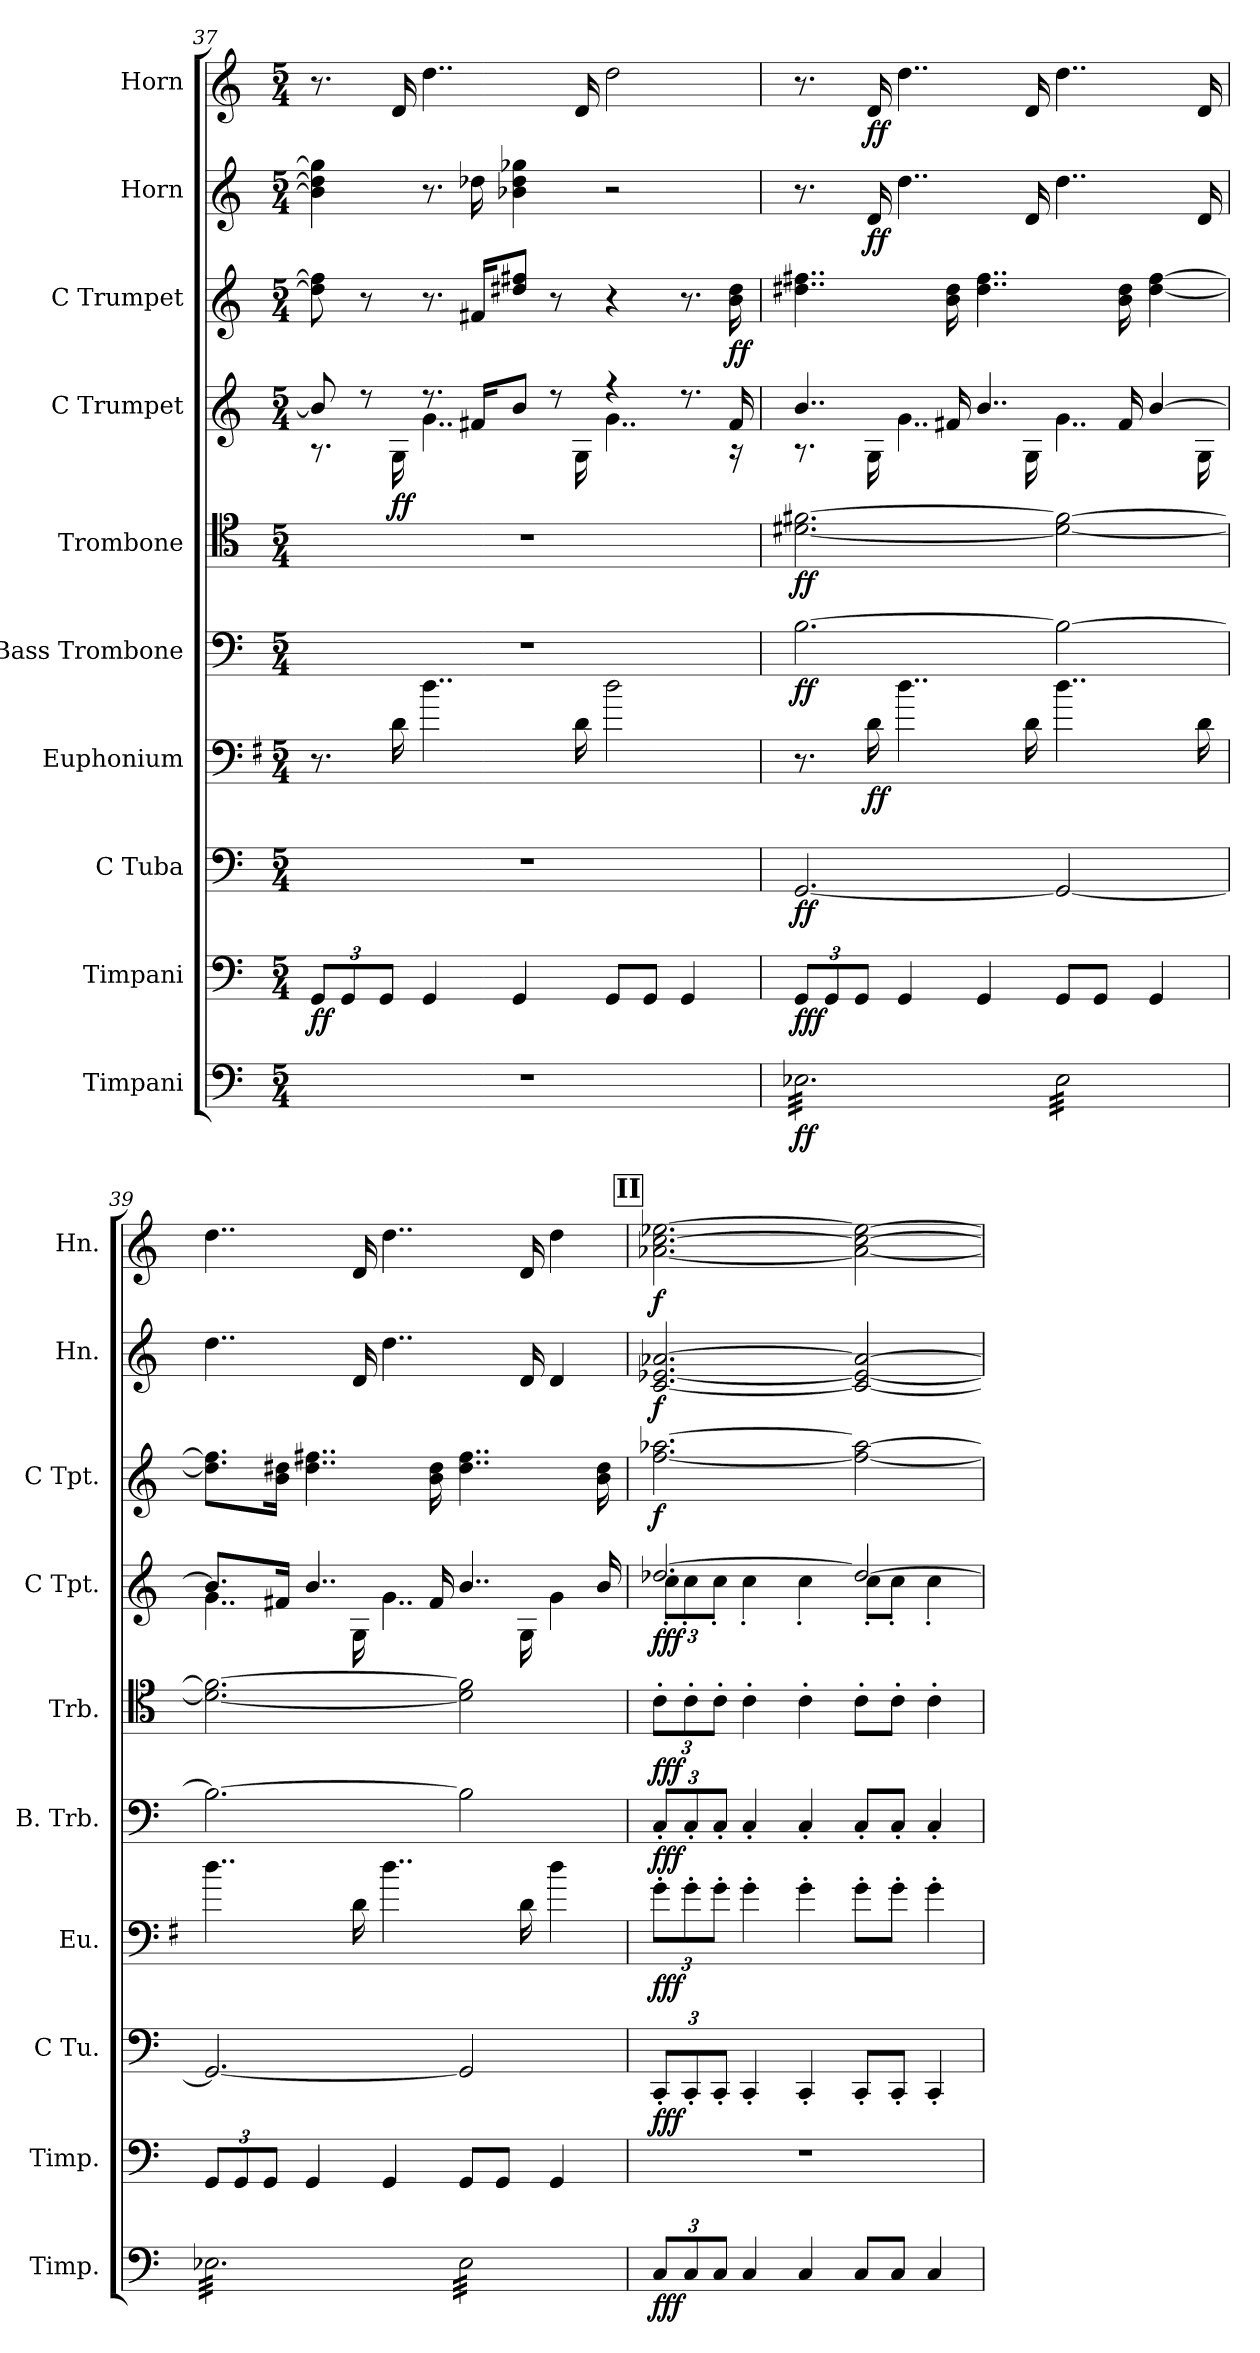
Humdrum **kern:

**kern	**dynam	**kern	**dynam	**kern	**dynam	**kern	**dynam	**kern	**dynam	**kern	**dynam	**kern	**dynam	**kern	**dynam	**kern	**dynam	**kern	**dynam
*part10	*part10	*part9	*part9	*part8	*part8	*part7	*part7	*part6	*part6	*part5	*part5	*part4	*part4	*part3	*part3	*part2	*part2	*part1	*part1
*staff10	*staff10	*staff9	*staff9	*staff8	*staff8	*staff7	*staff7	*staff6	*staff6	*staff5	*staff5	*staff4	*staff4	*staff3	*staff3	*staff2	*staff2	*staff1	*staff1
*I"Timpani	*	*I"Timpani	*	*I"C Tuba	*	*I"Euphonium	*	*I"Bass Trombone	*	*I"Trombone	*	*I"C Trumpet	*	*I"C Trumpet	*	*I"Horn	*	*I"Horn	*
*I'Timp.	*	*I'Timp.	*	*I'C Tu.	*	*I'Eu.	*	*I'B. Trb.	*	*I'Trb.	*	*I'C Tpt.	*	*I'C Tpt.	*	*I'Hn.	*	*I'Hn.	*
*clefF4	*	*clefF4	*	*clefF4	*	*clefF4	*	*clefF4	*	*clefC4	*	*clefG2	*	*clefG2	*	*clefG2	*	*clefG2	*
*	*	*	*	*	*	*ITrd4c7	*	*	*	*	*	*	*	*	*	*ITrd4c7	*	*ITrd4c7	*
*k[]	*	*k[]	*	*k[]	*	*k[]	*	*k[]	*	*k[]	*	*k[]	*	*k[]	*	*k[b-]	*	*k[b-]	*
*C:	*	*C:	*	*C:	*	*C:	*	*C:	*	*C:	*	*C:	*	*C:	*	*F:	*	*F:	*
*M5/4	*	*M5/4	*	*M5/4	*	*M5/4	*	*M5/4	*	*M5/4	*	*M5/4	*	*M5/4	*	*M5/4	*	*M5/4	*
*	*	*Xbrackettup	*	*	*	*	*	*	*	*	*	*	*	*	*	*	*	*	*
=37	=37	=37	=37	=37	=37	=37	=37	=37	=37	=37	=37	=37	=37	=37	=37	=37	=37	=37	=37
*	*	*	*	*	*	*	*	*	*	*	*	*^	*	*	*	*	*	*	*
!	!	!	!LO:DY:b	!	!	!	!	!	!	!	!	!	!	!	!	!	!	!	!	!
4%5r	.	12GG/L	ff	4%5r	.	8.r	.	4%5r	.	4%5r	.	8b/]	8.r	.	8dd#\] 8ff#\]	.	4e-\] 4g-\] 4cc-\]	.	8.r	.
.	.	12GG/	.	.	.	.	.	.	.	.	.	.	.	.	.	.	.	.	.	.
.	.	.	.	.	.	.	.	.	.	.	.	8r	.	.	8r	.	.	.	.	.
.	.	12GG/J	.	.	.	.	.	.	.	.	.	.	.	.	.	.	.	.	.	.
!	!	!	!	!	!	!	!	!	!	!	!	!	!	!LO:DY:b	!	!	!	!	!	!
.	.	.	.	.	.	16G\	.	.	.	.	.	.	16G\	ff	.	.	.	.	16G/	.
.	.	4GG/	.	.	.	4..g\	.	.	.	.	.	8.r	4..g\	.	8.r	.	8.r	.	4..g\	.
.	.	.	.	.	.	.	.	.	.	.	.	16f#X/KL	.	.	16f#X/KL	.	16g-X\	.	.	.
.	.	4GG/	.	.	.	.	.	.	.	.	.	8b/J	.	.	8dd#X/ 8ff#X/J	.	4e-X\ 4g-\ 4cc-X\	.	.	.
.	.	.	.	.	.	.	.	.	.	.	.	8r	.	.	8r	.	.	.	.	.
.	.	.	.	.	.	16G\	.	.	.	.	.	.	16G\	.	.	.	.	.	16G/	.
.	.	8GG/L	.	.	.	2g\	.	.	.	.	.	4r	4..g\	.	4r	.	2r	.	2g\	.
.	.	8GG/J	.	.	.	.	.	.	.	.	.	.	.	.	.	.	.	.	.	.
.	.	4GG/	.	.	.	.	.	.	.	.	.	8.r	.	.	8.r	.	.	.	.	.
!	!	!	!	!	!	!	!	!	!	!	!	!	!	!	!	!LO:DY:b	!	!	!	!
.	.	.	.	.	.	.	.	.	.	.	.	16f#/	16r	.	16b\ 16dd#\	ff	.	.	.	.
!!LO:PB:g=z
=38	=38	=38	=38	=38	=38	=38	=38	=38	=38	=38	=38	=38	=38	=38	=38	=38	=38	=38	=38	=38
!	!LO:DY:b	!	!LO:DY:b	!	!LO:DY:b	!	!	!	!LO:DY:b	!	!LO:DY:b	!	!	!	!	!	!	!	!	!
*tremolo	*	*	*	*	*	*	*	*	*	*	*	*	*	*	*	*	*	*	*	*
32E-X\LLL	ff	12GG/L	fff	[2.GG/	ff	8.r	.	[2.B\	ff	[2.d#X\ [2.f#X\	ff	4..b/	8.r	.	4..dd#X\ 4..ff#X\	.	8.r	.	8.r	.
32E-X\	.	.	.	.	.	.	.	.	.	.	.	.	.	.	.	.	.	.	.	.
32E-X\	.	.	.	.	.	.	.	.	.	.	.	.	.	.	.	.	.	.	.	.
.	.	12GG/	.	.	.	.	.	.	.	.	.	.	.	.	.	.	.	.	.	.
32E-X\	.	.	.	.	.	.	.	.	.	.	.	.	.	.	.	.	.	.	.	.
32E-X\	.	.	.	.	.	.	.	.	.	.	.	.	.	.	.	.	.	.	.	.
32E-X\	.	.	.	.	.	.	.	.	.	.	.	.	.	.	.	.	.	.	.	.
.	.	12GG/J	.	.	.	.	.	.	.	.	.	.	.	.	.	.	.	.	.	.
!	!	!	!	!	!	!	!LO:DY:b	!	!	!	!	!	!	!	!	!	!	!LO:DY:b	!	!LO:DY:b
32E-X\	.	.	.	.	.	16G\	ff	.	.	.	.	.	16G\	.	.	.	16G/	ff	16G/	ff
32E-X\	.	.	.	.	.	.	.	.	.	.	.	.	.	.	.	.	.	.	.	.
32E-X\	.	4GG/	.	.	.	4..g\	.	.	.	.	.	.	4..g\	.	.	.	4..g\	.	4..g\	.
32E-X\	.	.	.	.	.	.	.	.	.	.	.	.	.	.	.	.	.	.	.	.
32E-X\	.	.	.	.	.	.	.	.	.	.	.	.	.	.	.	.	.	.	.	.
32E-X\	.	.	.	.	.	.	.	.	.	.	.	.	.	.	.	.	.	.	.	.
32E-X\	.	.	.	.	.	.	.	.	.	.	.	.	.	.	.	.	.	.	.	.
32E-X\	.	.	.	.	.	.	.	.	.	.	.	.	.	.	.	.	.	.	.	.
32E-X\	.	.	.	.	.	.	.	.	.	.	.	16f#X/	.	.	16b\ 16dd#\	.	.	.	.	.
32E-X\	.	.	.	.	.	.	.	.	.	.	.	.	.	.	.	.	.	.	.	.
32E-X\	.	4GG/	.	.	.	.	.	.	.	.	.	4..b/	.	.	4..dd#\ 4..ff#\	.	.	.	.	.
32E-X\	.	.	.	.	.	.	.	.	.	.	.	.	.	.	.	.	.	.	.	.
32E-X\	.	.	.	.	.	.	.	.	.	.	.	.	.	.	.	.	.	.	.	.
32E-X\	.	.	.	.	.	.	.	.	.	.	.	.	.	.	.	.	.	.	.	.
32E-X\	.	.	.	.	.	.	.	.	.	.	.	.	.	.	.	.	.	.	.	.
32E-X\	.	.	.	.	.	.	.	.	.	.	.	.	.	.	.	.	.	.	.	.
32E-X\	.	.	.	.	.	16G\	.	.	.	.	.	.	16G\	.	.	.	16G/	.	16G/	.
32E-X\JJJ	.	.	.	.	.	.	.	.	.	.	.	.	.	.	.	.	.	.	.	.
32E-\LLL	.	8GG/L	.	2GG/_	.	4..g\	.	2B\_	.	2d#\_ 2f#\_	.	.	4..g\	.	.	.	4..g\	.	4..g\	.
32E-\	.	.	.	.	.	.	.	.	.	.	.	.	.	.	.	.	.	.	.	.
32E-\	.	.	.	.	.	.	.	.	.	.	.	.	.	.	.	.	.	.	.	.
32E-\	.	.	.	.	.	.	.	.	.	.	.	.	.	.	.	.	.	.	.	.
32E-\	.	8GG/J	.	.	.	.	.	.	.	.	.	.	.	.	.	.	.	.	.	.
32E-\	.	.	.	.	.	.	.	.	.	.	.	.	.	.	.	.	.	.	.	.
32E-\	.	.	.	.	.	.	.	.	.	.	.	16f#/	.	.	16b\ 16dd#\	.	.	.	.	.
32E-\	.	.	.	.	.	.	.	.	.	.	.	.	.	.	.	.	.	.	.	.
32E-\	.	4GG/	.	.	.	.	.	.	.	.	.	[4b/	.	.	[4dd#\ [4ff#\	.	.	.	.	.
32E-\	.	.	.	.	.	.	.	.	.	.	.	.	.	.	.	.	.	.	.	.
32E-\	.	.	.	.	.	.	.	.	.	.	.	.	.	.	.	.	.	.	.	.
32E-\	.	.	.	.	.	.	.	.	.	.	.	.	.	.	.	.	.	.	.	.
32E-\	.	.	.	.	.	.	.	.	.	.	.	.	.	.	.	.	.	.	.	.
32E-\	.	.	.	.	.	.	.	.	.	.	.	.	.	.	.	.	.	.	.	.
32E-\	.	.	.	.	.	16G\	.	.	.	.	.	.	16G\	.	.	.	16G/	.	16G/	.
32E-\JJJ	.	.	.	.	.	.	.	.	.	.	.	.	.	.	.	.	.	.	.	.
=39	=39	=39	=39	=39	=39	=39	=39	=39	=39	=39	=39	=39	=39	=39	=39	=39	=39	=39	=39	=39
32E-X\LLL	.	12GG/L	.	2.GG/_	.	4..g\	.	2.B\_	.	2.d#\_ 2.f#\_	.	8.b/L]	4..g\	.	8.dd#\] 8.ff#\]L	.	4..g\	.	4..g\	.
32E-X\	.	.	.	.	.	.	.	.	.	.	.	.	.	.	.	.	.	.	.	.
32E-X\	.	.	.	.	.	.	.	.	.	.	.	.	.	.	.	.	.	.	.	.
.	.	12GG/	.	.	.	.	.	.	.	.	.	.	.	.	.	.	.	.	.	.
32E-X\	.	.	.	.	.	.	.	.	.	.	.	.	.	.	.	.	.	.	.	.
32E-X\	.	.	.	.	.	.	.	.	.	.	.	.	.	.	.	.	.	.	.	.
32E-X\	.	.	.	.	.	.	.	.	.	.	.	.	.	.	.	.	.	.	.	.
.	.	12GG/J	.	.	.	.	.	.	.	.	.	.	.	.	.	.	.	.	.	.
32E-X\	.	.	.	.	.	.	.	.	.	.	.	16f#X/Jk	.	.	16b\ 16dd#X\Jk	.	.	.	.	.
32E-X\	.	.	.	.	.	.	.	.	.	.	.	.	.	.	.	.	.	.	.	.
32E-X\	.	4GG/	.	.	.	.	.	.	.	.	.	4..b/	.	.	4..dd#\ 4..ff#X\	.	.	.	.	.
32E-X\	.	.	.	.	.	.	.	.	.	.	.	.	.	.	.	.	.	.	.	.
32E-X\	.	.	.	.	.	.	.	.	.	.	.	.	.	.	.	.	.	.	.	.
32E-X\	.	.	.	.	.	.	.	.	.	.	.	.	.	.	.	.	.	.	.	.
32E-X\	.	.	.	.	.	.	.	.	.	.	.	.	.	.	.	.	.	.	.	.
32E-X\	.	.	.	.	.	.	.	.	.	.	.	.	.	.	.	.	.	.	.	.
32E-X\	.	.	.	.	.	16G\	.	.	.	.	.	.	16G\	.	.	.	16G/	.	16G/	.
32E-X\	.	.	.	.	.	.	.	.	.	.	.	.	.	.	.	.	.	.	.	.
32E-X\	.	4GG/	.	.	.	4..g\	.	.	.	.	.	.	4..g\	.	.	.	4..g\	.	4..g\	.
32E-X\	.	.	.	.	.	.	.	.	.	.	.	.	.	.	.	.	.	.	.	.
32E-X\	.	.	.	.	.	.	.	.	.	.	.	.	.	.	.	.	.	.	.	.
32E-X\	.	.	.	.	.	.	.	.	.	.	.	.	.	.	.	.	.	.	.	.
32E-X\	.	.	.	.	.	.	.	.	.	.	.	.	.	.	.	.	.	.	.	.
32E-X\	.	.	.	.	.	.	.	.	.	.	.	.	.	.	.	.	.	.	.	.
32E-X\	.	.	.	.	.	.	.	.	.	.	.	16f#/	.	.	16b\ 16dd#\	.	.	.	.	.
32E-X\JJJ	.	.	.	.	.	.	.	.	.	.	.	.	.	.	.	.	.	.	.	.
32E-\LLL	.	8GG/L	.	2GG/]	.	.	.	2B\]	.	2d#\] 2f#\]	.	4..b/	.	.	4..dd#\ 4..ff#\	.	.	.	.	.
32E-\	.	.	.	.	.	.	.	.	.	.	.	.	.	.	.	.	.	.	.	.
32E-\	.	.	.	.	.	.	.	.	.	.	.	.	.	.	.	.	.	.	.	.
32E-\	.	.	.	.	.	.	.	.	.	.	.	.	.	.	.	.	.	.	.	.
32E-\	.	8GG/J	.	.	.	.	.	.	.	.	.	.	.	.	.	.	.	.	.	.
32E-\	.	.	.	.	.	.	.	.	.	.	.	.	.	.	.	.	.	.	.	.
32E-\	.	.	.	.	.	16G\	.	.	.	.	.	.	16G\	.	.	.	16G/	.	16G/	.
32E-\	.	.	.	.	.	.	.	.	.	.	.	.	.	.	.	.	.	.	.	.
32E-\	.	4GG/	.	.	.	4g\	.	.	.	.	.	.	4g\	.	.	.	4G/	.	4g\	.
32E-\	.	.	.	.	.	.	.	.	.	.	.	.	.	.	.	.	.	.	.	.
32E-\	.	.	.	.	.	.	.	.	.	.	.	.	.	.	.	.	.	.	.	.
32E-\	.	.	.	.	.	.	.	.	.	.	.	.	.	.	.	.	.	.	.	.
32E-\	.	.	.	.	.	.	.	.	.	.	.	.	.	.	.	.	.	.	.	.
32E-\	.	.	.	.	.	.	.	.	.	.	.	.	.	.	.	.	.	.	.	.
32E-\	.	.	.	.	.	.	.	.	.	.	.	16b/	.	.	16b\ 16dd#\	.	.	.	.	.
32E-\JJJ	.	.	.	.	.	.	.	.	.	.	.	.	.	.	.	.	.	.	.	.
*Xtremolo	*	*	*	*	*	*	*	*	*	*	*	*	*	*	*	*	*	*	*	*
!!LO:PB:g=z
!!LO:REH:place=s1:a:t=II
=40	=40	=40	=40	=40	=40	=40	=40	=40	=40	=40	=40	=40	=40	=40	=40	=40	=40	=40	=40	=40
*Xbrackettup	*	*	*	*Xbrackettup	*	*Xbrackettup	*	*Xbrackettup	*	*Xbrackettup	*	*	*Xbrackettup	*	*	*	*	*	*	*
!	!LO:DY:b	!	!	!	!LO:DY:b	!	!LO:DY:b	!	!LO:DY:b	!	!LO:DY:b	!	!	!LO:DY:b	!	!LO:DY:b	!	!LO:DY:b	!	!LO:DY:b
12C/L	fff	4%5r	.	12CC'/L	fff	12c'\L	fff	12C'/L	fff	12c'\L	fff	[2.dd-X/	12cc'\L	fff	[2.ff\ [2.aa-X\	f	[2.F/ [2.A-X/ [2.d-X/	f	[2.d-X\ [2.f\ [2.a-X\	f
12C/	.	.	.	12CC'/	.	12c'\	.	12C'/	.	12c'\	.	.	12cc'\	.	.	.	.	.	.	.
12C/J	.	.	.	12CC'/J	.	12c'\J	.	12C'/J	.	12c'\J	.	.	12cc'\J	.	.	.	.	.	.	.
4C/	.	.	.	4CC'/	.	4c'\	.	4C'/	.	4c'\	.	.	4cc'\	.	.	.	.	.	.	.
4C/	.	.	.	4CC'/	.	4c'\	.	4C'/	.	4c'\	.	.	4cc'\	.	.	.	.	.	.	.
8C/L	.	.	.	8CC'/L	.	8c'\L	.	8C'/L	.	8c'\L	.	2dd-/_	8cc'\L	.	2ff\_ 2aa-\_	.	2F/_ 2A-/_ 2d-/_	.	2d-\_ 2f\_ 2a-\_	.
8C/J	.	.	.	8CC'/J	.	8c'\J	.	8C'/J	.	8c'\J	.	.	8cc'\J	.	.	.	.	.	.	.
4C/	.	.	.	4CC'/	.	4c'\	.	4C'/	.	4c'\	.	.	4cc'\	.	.	.	.	.	.	.
*	*	*	*	*	*	*	*	*	*	*	*	*v	*v	*	*	*	*	*	*	*
=	=	=	=	=	=	=	=	=	=	=	=	=	=	=	=	=	=	=	=
*-	*-	*-	*-	*-	*-	*-	*-	*-	*-	*-	*-	*-	*-	*-	*-	*-	*-	*-	*-
